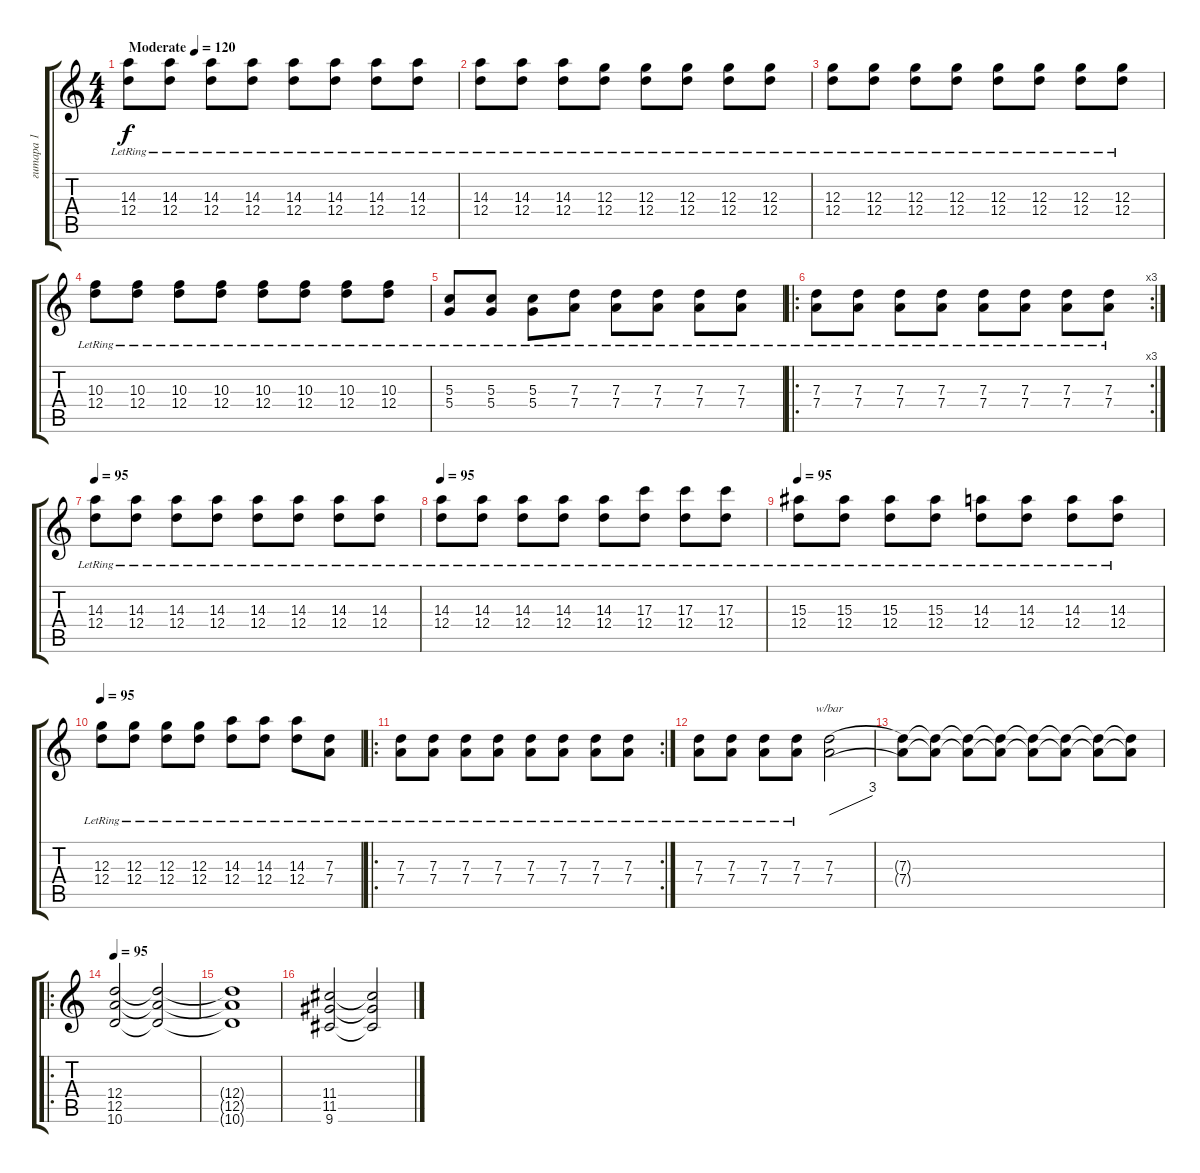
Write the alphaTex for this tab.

\track ("гитара 1" "гитара 1") {instrument distortionguitar}
\staff {score tabs}
\tuning (E4 B3 G3 D3 A2 E2) {hide}
\ts (4 4)
\tempo (120 "Moderate")
\tempo 95
\tempo (120 "Moderate")
\clef g2
\ks c
(14.3{lr} 12.4{lr}).8{dy f instrument distortionguitar} (14.3{lr} 12.4{lr}).8 (14.3{lr} 12.4{lr}).8 (14.3{lr} 12.4{lr}).8 (14.3{lr} 12.4{lr}).8 (14.3{lr} 12.4{lr}).8 (14.3{lr} 12.4{lr}).8 (14.3{lr} 12.4{lr}).8 |
(14.3{lr} 12.4{lr}).8 (14.3{lr} 12.4{lr}).8 (14.3{lr} 12.4{lr}).8 (12.3{lr} 12.4{lr}).8 (12.3{lr} 12.4{lr}).8 (12.3{lr} 12.4{lr}).8 (12.3{lr} 12.4{lr}).8 (12.3{lr} 12.4{lr}).8 |
(12.3{lr} 12.4{lr}).8 (12.3{lr} 12.4{lr}).8 (12.3{lr} 12.4{lr}).8 (12.3{lr} 12.4{lr}).8 (12.3{lr} 12.4{lr}).8 (12.3{lr} 12.4{lr}).8 (12.3{lr} 12.4{lr}).8 (12.3{lr} 12.4{lr}).8 |
(10.3{lr} 12.4{lr}).8 (10.3{lr} 12.4{lr}).8 (10.3{lr} 12.4{lr}).8 (10.3{lr} 12.4{lr}).8 (10.3{lr} 12.4{lr}).8 (10.3{lr} 12.4{lr}).8 (10.3{lr} 12.4{lr}).8 (10.3{lr} 12.4{lr}).8 |
(5.3{lr} 5.4{lr}).8 (5.3{lr} 5.4{lr}).8 (5.3{lr} 5.4{lr}).8 (7.3{lr} 7.4{lr}).8 (7.3{lr} 7.4{lr}).8 (7.3{lr} 7.4{lr}).8 (7.3{lr} 7.4{lr}).8 (7.3{lr} 7.4{lr}).8 |
\ro
\rc 3
(7.3{lr} 7.4{lr}).8 (7.3{lr} 7.4{lr}).8 (7.3{lr} 7.4{lr}).8 (7.3{lr} 7.4{lr}).8 (7.3{lr} 7.4{lr}).8 (7.3{lr} 7.4{lr}).8 (7.3{lr} 7.4{lr}).8 (7.3{lr} 7.4{lr}).8 |
\tempo 95
(14.3{lr} 12.4{lr}).8 (14.3{lr} 12.4{lr}).8 (14.3{lr} 12.4{lr}).8 (14.3{lr} 12.4{lr}).8 (14.3{lr} 12.4{lr}).8 (14.3{lr} 12.4{lr}).8 (14.3{lr} 12.4{lr}).8 (14.3{lr} 12.4{lr}).8 |
\tempo 95
(14.3{lr} 12.4{lr}).8 (14.3{lr} 12.4{lr}).8 (14.3{lr} 12.4{lr}).8 (14.3{lr} 12.4{lr}).8 (14.3{lr} 12.4{lr}).8 (17.3{lr} 12.4{lr}).8 (17.3{lr} 12.4{lr}).8 (17.3{lr} 12.4{lr}).8 |
\tempo 95
(15.3{lr} 12.4{lr}).8 (15.3{lr} 12.4{lr}).8 (15.3{lr} 12.4{lr}).8 (15.3{lr} 12.4{lr}).8 (14.3{lr} 12.4{lr}).8 (14.3{lr} 12.4{lr}).8 (14.3{lr} 12.4{lr}).8 (14.3{lr} 12.4{lr}).8 |
\tempo 95
(12.3{lr} 12.4{lr}).8 (12.3{lr} 12.4{lr}).8 (12.3{lr} 12.4{lr}).8 (12.3{lr} 12.4{lr}).8 (14.3{lr} 12.4{lr}).8 (14.3{lr} 12.4{lr}).8 (14.3{lr} 12.4{lr}).8 (7.3{lr} 7.4{lr}).8 |
\ro
\rc 2
(7.3{lr} 7.4{lr}).8 (7.3{lr} 7.4{lr}).8 (7.3{lr} 7.4{lr}).8 (7.3{lr} 7.4{lr}).8 (7.3{lr} 7.4{lr}).8 (7.3{lr} 7.4{lr}).8 (7.3{lr} 7.4{lr}).8 (7.3{lr} 7.4{lr}).8 |
(7.3{lr} 7.4{lr}).8 (7.3{lr} 7.4{lr}).8 (7.3{lr} 7.4{lr}).8 (7.3{lr} 7.4{lr}).8 (7.3 7.4).2{tbe (dive default 0 0 60 12)} |
(7.3{t} 7.4{t}).8 (7.3{t} 7.4{t}).8 (7.3{t} 7.4{t}).8 (7.3{t} 7.4{t}).8 (7.3{t} 7.4{t}).8 (7.3{t} 7.4{t}).8 (7.3{t} 7.4{t}).8 (7.3{t} 7.4{t}).8 |
\ro
\tempo 95
(12.4 12.5 10.6).2{volume 16} (12.4{t} 12.5{t} 10.6{t}).2{volume 6} |
(12.4{t} 12.5{t} 10.6{t}).1 |
(11.4 11.5 9.6).2{volume 16} (11.4{t} 11.5{t} 9.6{t}).2{volume 6}
